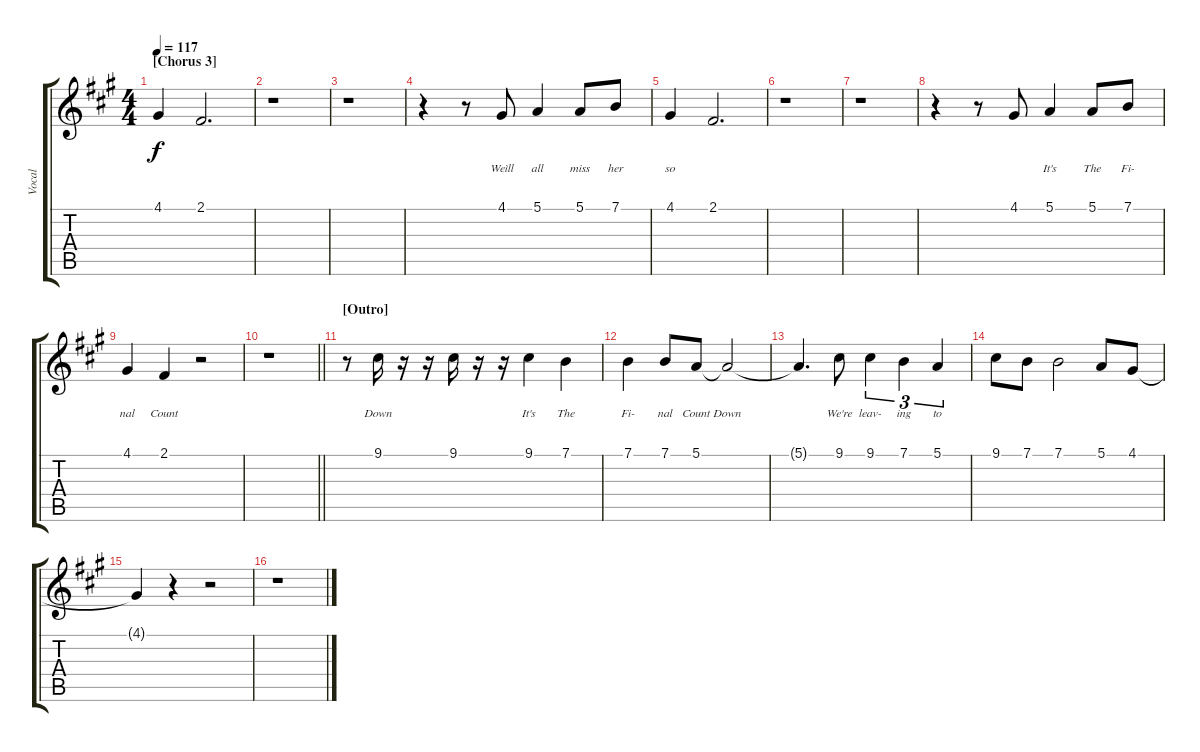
\track ("Vocal" "Vocal") {instrument lead1square}
\staff {score tabs}
\tuning (E4 B3 G3 D3 A2 E2) {hide}
\ts (4 4)
\section ("" "[Chorus 3]")
\tempo 117
\clef g2
\ks a
4.1.4{lyrics (0 "") lyrics (1 "") lyrics (2 "") lyrics (3 "") lyrics (4 "") dy f} 2.1.2{d lyrics (0 "") lyrics (1 "") lyrics (2 "") lyrics (3 "") lyrics (4 "")} |
r.1 |
r.1 |
r.4 r.8 4.1.8{lyrics (0 "Weìll") lyrics (1 "") lyrics (2 "") lyrics (3 "") lyrics (4 "")} 5.1.4{lyrics (0 "all") lyrics (1 "") lyrics (2 "") lyrics (3 "") lyrics (4 "")} 5.1.8{lyrics (0 "miss") lyrics (1 "") lyrics (2 "") lyrics (3 "") lyrics (4 "")} 7.1.8{lyrics (0 "her") lyrics (1 "") lyrics (2 "") lyrics (3 "") lyrics (4 "")} |
4.1.4{lyrics (0 "so") lyrics (1 "") lyrics (2 "") lyrics (3 "") lyrics (4 "")} 2.1.2{d lyrics (0 "") lyrics (1 "") lyrics (2 "") lyrics (3 "") lyrics (4 "")} |
r.1 |
r.1 |
r.4 r.8 4.1.8{lyrics (0 "") lyrics (1 "") lyrics (2 "") lyrics (3 "") lyrics (4 "")} 5.1.4{lyrics (0 "It's") lyrics (1 "") lyrics (2 "") lyrics (3 "") lyrics (4 "")} 5.1.8{lyrics (0 "The") lyrics (1 "") lyrics (2 "") lyrics (3 "") lyrics (4 "")} 7.1.8{lyrics (0 "Fi-") lyrics (1 "") lyrics (2 "") lyrics (3 "") lyrics (4 "")} |
4.1.4{lyrics (0 "nal") lyrics (1 "") lyrics (2 "") lyrics (3 "") lyrics (4 "")} 2.1.4{lyrics (0 "Count") lyrics (1 "") lyrics (2 "") lyrics (3 "") lyrics (4 "")} r.2 |
\barLineRight lightlight
r.1 |
\section ("" "[Outro]")
r.8 9.1.16{lyrics (0 "Down") lyrics (1 "") lyrics (2 "") lyrics (3 "") lyrics (4 "")} r.16 r.16 9.1.16{lyrics (0 "") lyrics (1 "") lyrics (2 "") lyrics (3 "") lyrics (4 "")} r.16 r.16 9.1.4{lyrics (0 "It's") lyrics (1 "") lyrics (2 "") lyrics (3 "") lyrics (4 "")} 7.1.4{lyrics (0 "The") lyrics (1 "") lyrics (2 "") lyrics (3 "") lyrics (4 "")} |
7.1.4{lyrics (0 "Fi-") lyrics (1 "") lyrics (2 "") lyrics (3 "") lyrics (4 "")} 7.1.8{lyrics (0 "nal") lyrics (1 "") lyrics (2 "") lyrics (3 "") lyrics (4 "")} 5.1.8{lyrics (0 "Count") lyrics (1 "") lyrics (2 "") lyrics (3 "") lyrics (4 "")} 5.1{t}.2{lyrics (0 "Down") lyrics (1 "") lyrics (2 "") lyrics (3 "") lyrics (4 "")} |
5.1{t}.4{d lyrics (0 "") lyrics (1 "") lyrics (2 "") lyrics (3 "") lyrics (4 "")} 9.1.8{lyrics (0 "We're") lyrics (1 "") lyrics (2 "") lyrics (3 "") lyrics (4 "")} 9.1.4{tu (3 2) lyrics (0 "leav-") lyrics (1 "") lyrics (2 "") lyrics (3 "") lyrics (4 "")} 7.1.4{tu (3 2) lyrics (0 "ing") lyrics (1 "") lyrics (2 "") lyrics (3 "") lyrics (4 "")} 5.1.4{tu (3 2) lyrics (0 "to") lyrics (1 "") lyrics (2 "") lyrics (3 "") lyrics (4 "")} |
9.1.8 7.1.8 7.1.2 5.1.8 4.1.8 |
4.1{t}.4 r.4 r.2 |
r.1
